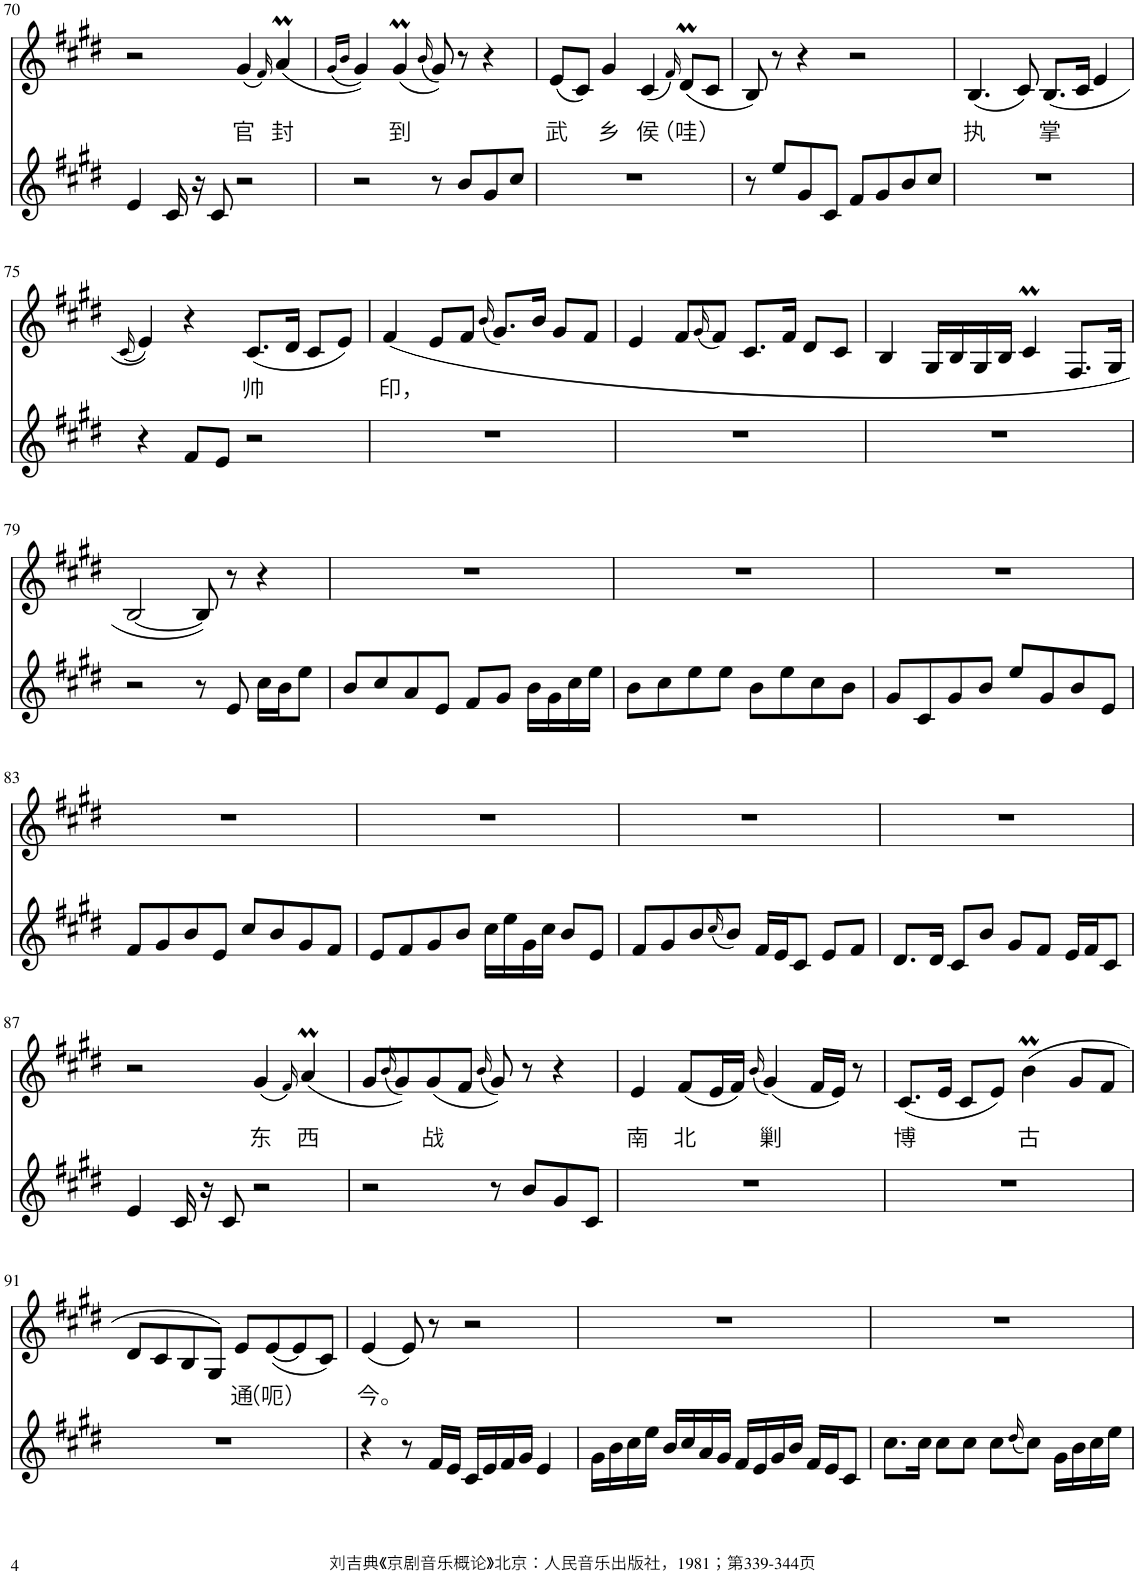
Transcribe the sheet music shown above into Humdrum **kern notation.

**kern	**kern	**text
*part2	*part1	*part1
*staff2	*staff1	*staff1
*I"Piano	*I"Piano	*
*I'Pno	*I'Pno	*
!!LO:PB:g=z
*clefG2	*clefG2	*
*k[f#c#g#d#]	*k[f#c#g#d#]	*
*M4/4	*M4/4	*
=70	=70	=70
4e/	2r	.
16c#/	.	.
16r	.	.
8c#/	.	.
!	!	!LO:LY:b
2r	(4g#/	官
.	16qf#/)	.
!	!	!LO:LY:b
.	(4aM/	封
=71	=71	=71
.	(16qg#/LL	.
.	16qb/JJ	.
2r	4g#/))	.
!	!	!LO:LY:b
.	(4g#m/	到
.	(16qb/	.
8r	8g#/))	.
8b/L	8r	.
8g#/	4r	.
8cc#/J	.	.
=72	=72	=72
!	!	!LO:LY:b
1r	(8e/L	武
.	8c#/J)	.
!	!	!LO:LY:b
.	4g#/	乡
!	!	!LO:LY:b
.	(4c#/	侯
.	16qf#/)	.
!	!	!LO:LY:b
.	(8d#m/L	（哇）
.	8c#/J	.
=73	=73	=73
8r	8B/)	.
8ee/L	8r	.
8g#/	4r	.
8c#/J	.	.
8f#/L	2r	.
8g#/	.	.
8b/	.	.
8cc#/J	.	.
=74	=74	=74
!	!	!LO:LY:b
1r	(4.B/	执
.	8c#/)	.
!	!	!LO:LY:b
.	(8.B/L	掌
.	16c#/Jk	.
.	4e/	.
!!LO:LB:g=z
=75	=75	=75
.	(16qc#/	.
4r	4e/))	.
8f#/L	4r	.
8e/J	.	.
!	!	!LO:LY:b
2r	(8.c#/L	帅
.	16d#/Jk	.
.	8c#/L	.
.	8e/J)	.
=76	=76	=76
!	!	!LO:LY:b
1r	(4f#/	印，
.	8e/L	.
.	8f#/J	.
.	(16qb/	.
.	8.g#/L)	.
.	16b/Jk	.
.	8g#/L	.
.	8f#/J	.
=77	=77	=77
1r	4e/	.
.	8f#/L	.
.	(16qg#/	.
.	8f#/J)	.
.	8.c#/L	.
.	16f#/Jk	.
.	8d#/L	.
.	8c#/J	.
=78	=78	=78
1r	4B/	.
.	16G#/LL	.
.	16B/	.
.	16G#/	.
.	16B/JJ	.
.	4c#M/	.
.	8.F#/L	.
.	16G#/Jk	.
!!LO:LB:g=z
=79	=79	=79
2r	[2B/	.
8r	8B/])	.
8e/	8r	.
16cc#\LL	4r	.
16b\J	.	.
8ee\J	.	.
=80	=80	=80
8b/L	1r	.
8cc#/	.	.
8a/	.	.
8e/J	.	.
8f#/L	.	.
8g#/J	.	.
16b\LL	.	.
16g#\	.	.
16cc#\	.	.
16ee\JJ	.	.
=81	=81	=81
8b\L	1r	.
8cc#\	.	.
8ee\	.	.
8ee\J	.	.
8b\L	.	.
8ee\	.	.
8cc#\	.	.
8b\J	.	.
=82	=82	=82
8g#/L	1r	.
8c#/	.	.
8g#/	.	.
8b/J	.	.
8ee/L	.	.
8g#/	.	.
8b/	.	.
8e/J	.	.
!!LO:LB:g=z
=83	=83	=83
8f#/L	1r	.
8g#/	.	.
8b/	.	.
8e/J	.	.
8cc#/L	.	.
8b/	.	.
8g#/	.	.
8f#/J	.	.
=84	=84	=84
8e/L	1r	.
8f#/	.	.
8g#/	.	.
8b/J	.	.
16cc#\LL	.	.
16ee\	.	.
16g#\	.	.
16cc#\JJ	.	.
8b/L	.	.
8e/J	.	.
=85	=85	=85
8f#/L	1r	.
8g#/	.	.
8b/	.	.
(16qcc#/	.	.
8b/J)	.	.
16f#/LL	.	.
16e/J	.	.
8c#/J	.	.
8e/L	.	.
8f#/J	.	.
=86	=86	=86
8.d#/L	1r	.
16d#/Jk	.	.
8c#/L	.	.
8b/J	.	.
8g#/L	.	.
8f#/J	.	.
16e/LL	.	.
16f#/J	.	.
8c#/J	.	.
!!LO:LB:g=z
=87	=87	=87
4e/	2r	.
16c#/	.	.
16r	.	.
8c#/	.	.
!	!	!LO:LY:b
2r	(4g#/	东
.	16qf#/)	.
!	!	!LO:LY:b
.	(4aM/	西
=88	=88	=88
2r	8g#/L	.
.	(16qb/	.
.	8g#/))	.
!	!	!LO:LY:b
.	(8g#/	战
.	8f#/J	.
.	(16qb/	.
8r	8g#/))	.
8b/L	8r	.
8g#/	4r	.
8c#/J	.	.
=89	=89	=89
!	!	!LO:LY:b
1r	4e/	南
!	!	!LO:LY:b
.	(8f#/L	北
.	16e/L	.
.	16f#/JJ)	.
.	(16qb/	.
!	!	!LO:LY:b
.	(4g#/)	剿
.	16f#/LL	.
.	16e/JJ)	.
.	8r	.
=90	=90	=90
!	!	!LO:LY:b
1r	(8.c#/L	博
.	16e/Jk	.
.	8c#/L	.
.	8e/J)	.
!	!	!LO:LY:b
.	(4bM\	古
.	8g#/L	.
.	8f#/J	.
!!LO:LB:g=z
=91	=91	=91
1r	8d#/L	.
.	8c#/	.
.	8B/	.
.	8G#/J)	.
!	!	!LO:LY:b
.	8e/L	通
!	!	!LO:LY:b
.	([8e/	（呃）
.	8e/]	.
.	8c#/J)	.
=92	=92	=92
!	!	!LO:LY:b
4r	(4e/	今。
8r	8e/)	.
16f#/LL	8r	.
16e/JJ	.	.
16c#/LL	2r	.
16e/	.	.
16f#/	.	.
16g#/JJ	.	.
4e/	.	.
=93	=93	=93
16g#\LL	1r	.
16b\	.	.
16cc#\	.	.
16ee\JJ	.	.
16b/LL	.	.
16cc#/	.	.
16a/	.	.
16g#/JJ	.	.
16f#/LL	.	.
16e/	.	.
16g#/	.	.
16b/JJ	.	.
16f#/LL	.	.
16e/J	.	.
8c#/J	.	.
=94	=94	=94
8.cc#\L	1r	.
16cc#\Jk	.	.
8cc#\L	.	.
8cc#\J	.	.
8cc#\L	.	.
(16qdd#/	.	.
8cc#\J)	.	.
16g#\LL	.	.
16b\	.	.
16cc#\	.	.
16ee\JJ	.	.
=	=	=
*-	*-	*-
